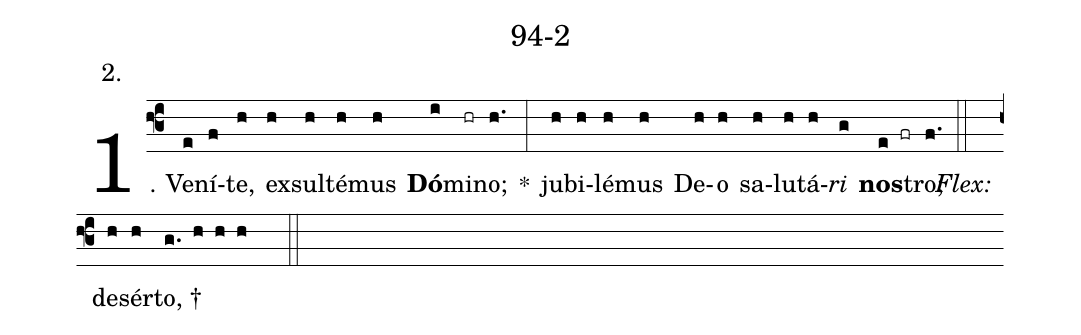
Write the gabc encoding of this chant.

name: 94-2;
annotation: 2.;
%%
(f3)1. Ve(e)ní(f)te,(h) ex(h)sul(h)té(h)mus(h) <b>Dó</b>(i)mi(hr)no;(h.) *(:) ju(h)bi(h)lé(h)mus(h) De(h)o(h) sa(h)lu(h)tá(h)<i>ri</i>(g) <b>nos</b>(e fr)tro;(f.) (::)
<i>Flex:</i>()  de(h)sér(h)to, †(g. h h h  ::)
